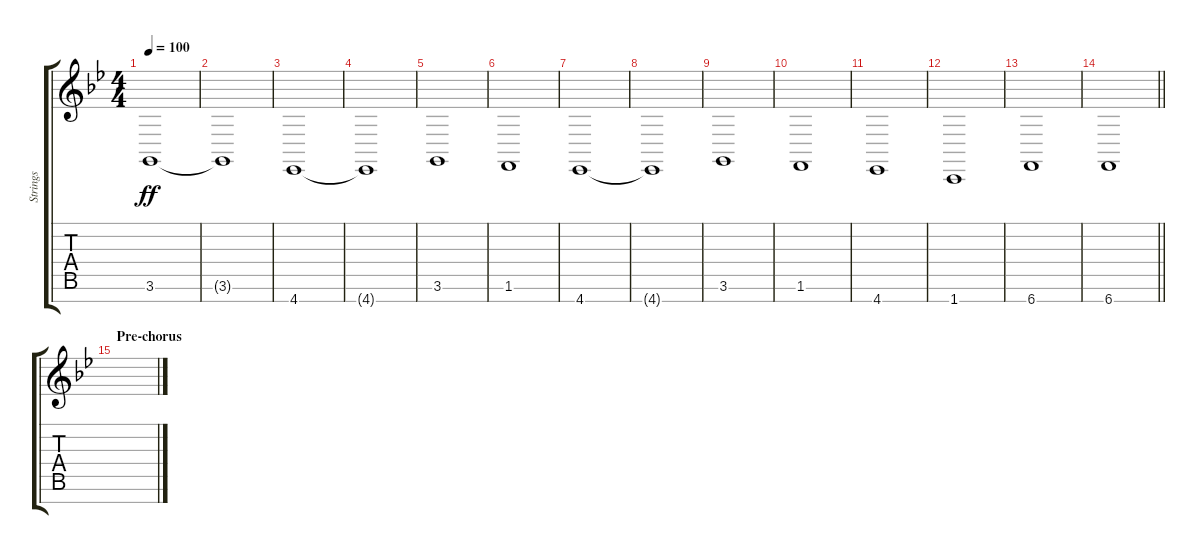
\track ("Strings" "Strings") {instrument stringensemble2}
\staff {score tabs}
\tuning (E4 B3 G3 D3 A2 E2 B1) {hide}
\ts (4 4)
\tempo 100
\clef g2
\ks gminor
3.6.1{dy ff} |
3.6{t}.1 |
4.7.1 |
4.7{t}.1 |
3.6.1 |
1.6.1 |
4.7.1 |
4.7{t}.1 |
3.6.1 |
1.6.1 |
4.7.1 |
1.7.1 |
6.7.1 |
\barLineRight lightlight
6.7.1 |
\section ("" "Pre-chorus")
